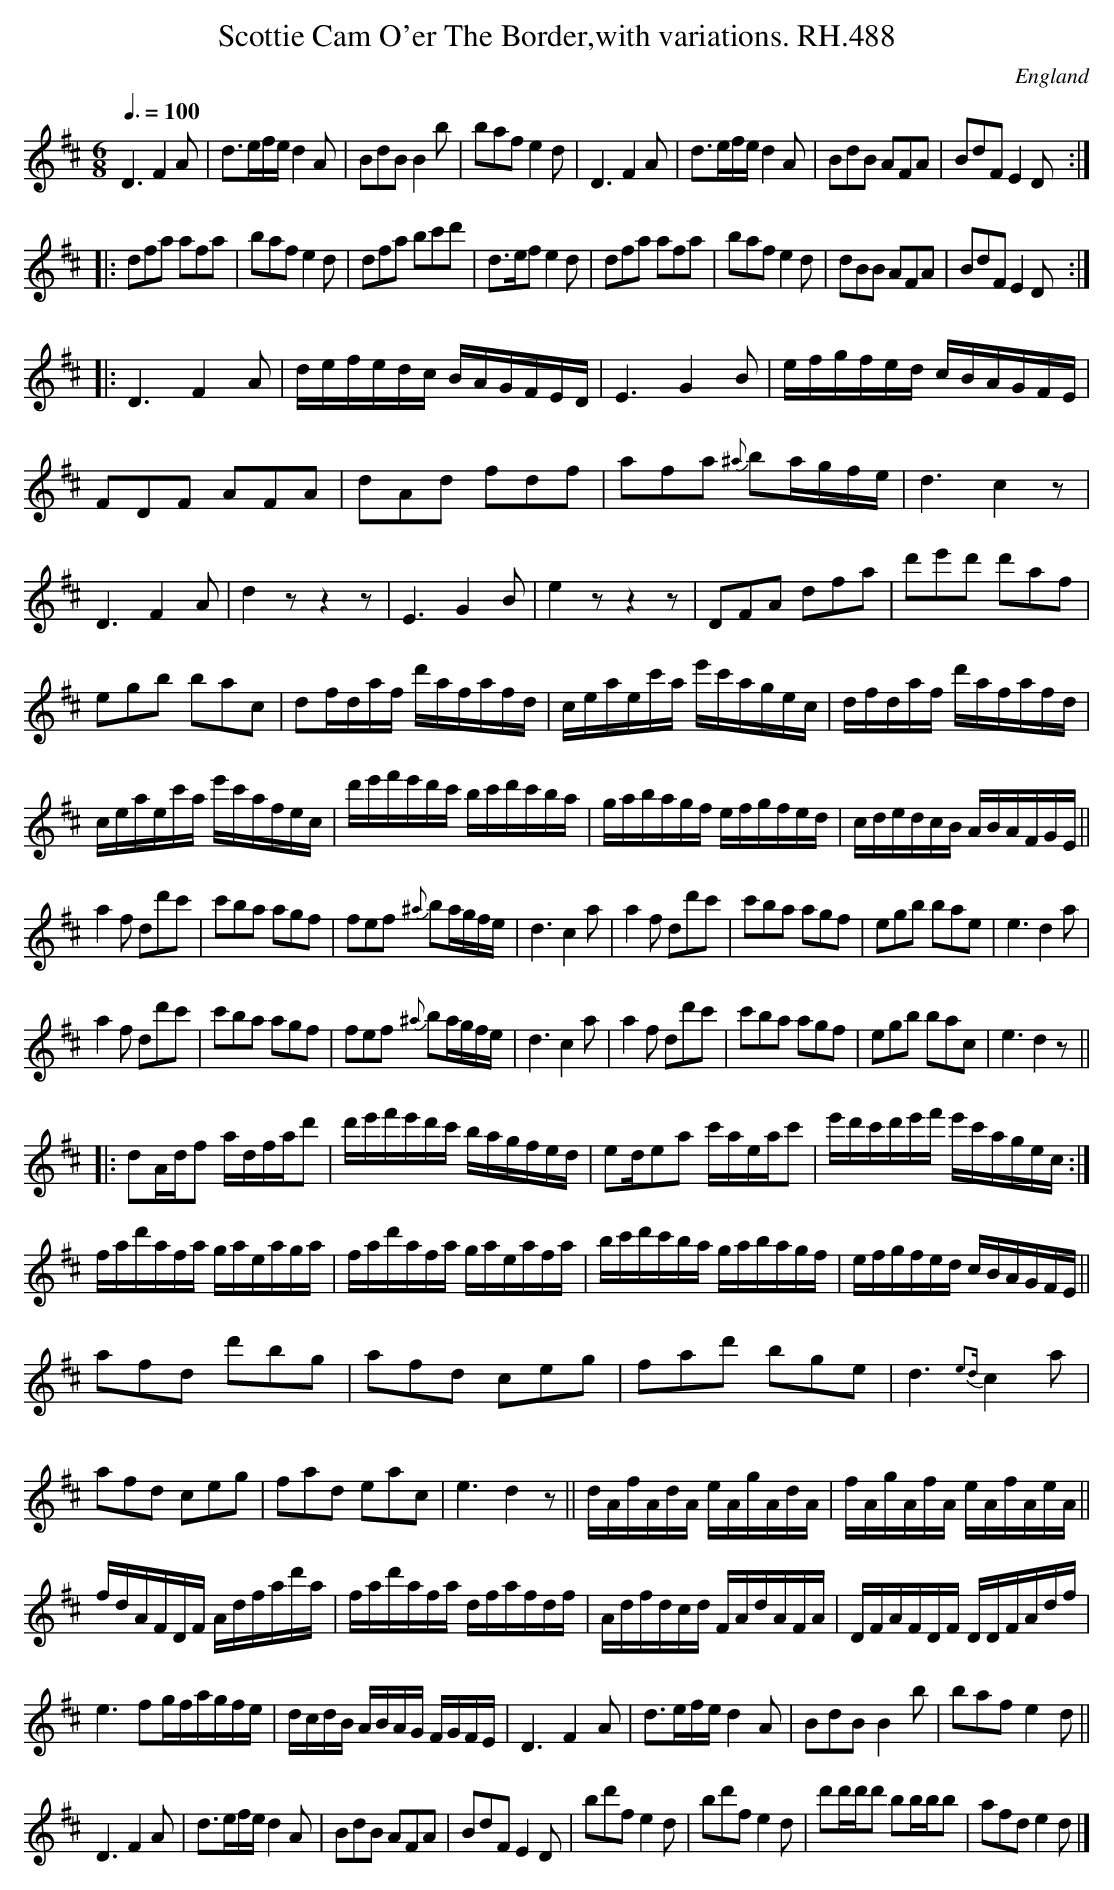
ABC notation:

X:1
T:Scottie Cam O'er The Border,with variations. RH.488
O:England
M:6/8
L:1/16
Q:3/8=100
K:D major
D6 F4A2|d3efe d4A2|B2d2B2 B4b2|b2a2f2 e4d2|\
D6 F4A2|d3efe d4A2|B2d2B2 A2F2A2|B2d2F2 E4D2:|!
|:d2f2a2 a2f2a2|b2a2f2 e4d2|d2f2a2 b2c'2d'2|d3ef2 e4d2|\
d2f2a2 a2f2a2|b2a2f2 e4d2|d2B2B2 A2F2A2|B2d2F2 E4D2:|!
|:D6 F4A2|defedc BAGFED|E6 G4B2|efgfed cBAGFE|\
F2D2F2 A2F2A2|d2A2d2 f2d2f2|a2f2a2 {^a}b2agfe|d6 c4z2|!
D6 F4A2|d4z2 z4z2|E6 G4B2|e4z2 z4z2|\
D2F2A2 d2f2a2|d'2e'2d'2 d'2a2f2|!
e2g2b2 b2a2c2|d2fdaf d'afafd|\
ceaec'a e'c'agec|dfdaf d'afafd|!
ceaec'a e'c'afec|d'e'f'e'd'c' bc'd'c'ba|\
gabagf efgfed|cdedcB ABAFGE||!
a4f2 d2d'2c'2|c'2b2a2 a2g2f2|\
f2e2f2 {^a} b2agfe|d6 c4a2|\
a4f2 d2d'2c'2|c'2b2a2 a2g2f2|\
e2g2b2 b2a2e2|e6 d4a2|!
a4f2 d2d'2c'2|c'2b2a2 a2g2f2|\
f2e2f2 {^a}b2agfe|d6 c4a2|\
a4f2 d2d'2c'2|c'2b2a2 a2g2f2|\
e2g2b2 b2a2c2|e6 d4z2||!
|:d2Adf2 adfad'2|d'e'f'e'd'c' bagfed|\
e2de2a2 c'aeac'2|e'd'c'd'e'f' e'c'agec:|!
fad'afa gaeaga|fad'afa gaeafa|\
bc'd'c'ba gabagf|efgfed cBAGFE||!
a2f2d2 d'2b2g2|a2f2d2 c2e2g2|\
f2a2d'2 b2g2e2|d6 {e2d}c4a2|!
a2f2d2 c2e2g2|f2a2d2 e2a2c2|e6 d4z2||\
dAfAdA eAgAdA|fAgAfA eAfAeA||!
fdAFDF Adfad'a|fad'afa dfafdf|\
Adfdcd FAdAFA|DFAFDF DDFAdf|!
e6 f2gfagfe|dcdB ABAG FGFE|\
D6 F4A2|d3efe d4A2|B2d2B2 B4b2|b2a2f2 e4d2||!
D6 F4A2|d3efe d4A2|B2d2B2 A2F2A2|B2d2F2 E4D2|\
b2d'2f2 e4d2|b2d'2f2 e4d2|\
d'2d'd'd'2 b2bbb2|a2f2d2 e4d2|]
